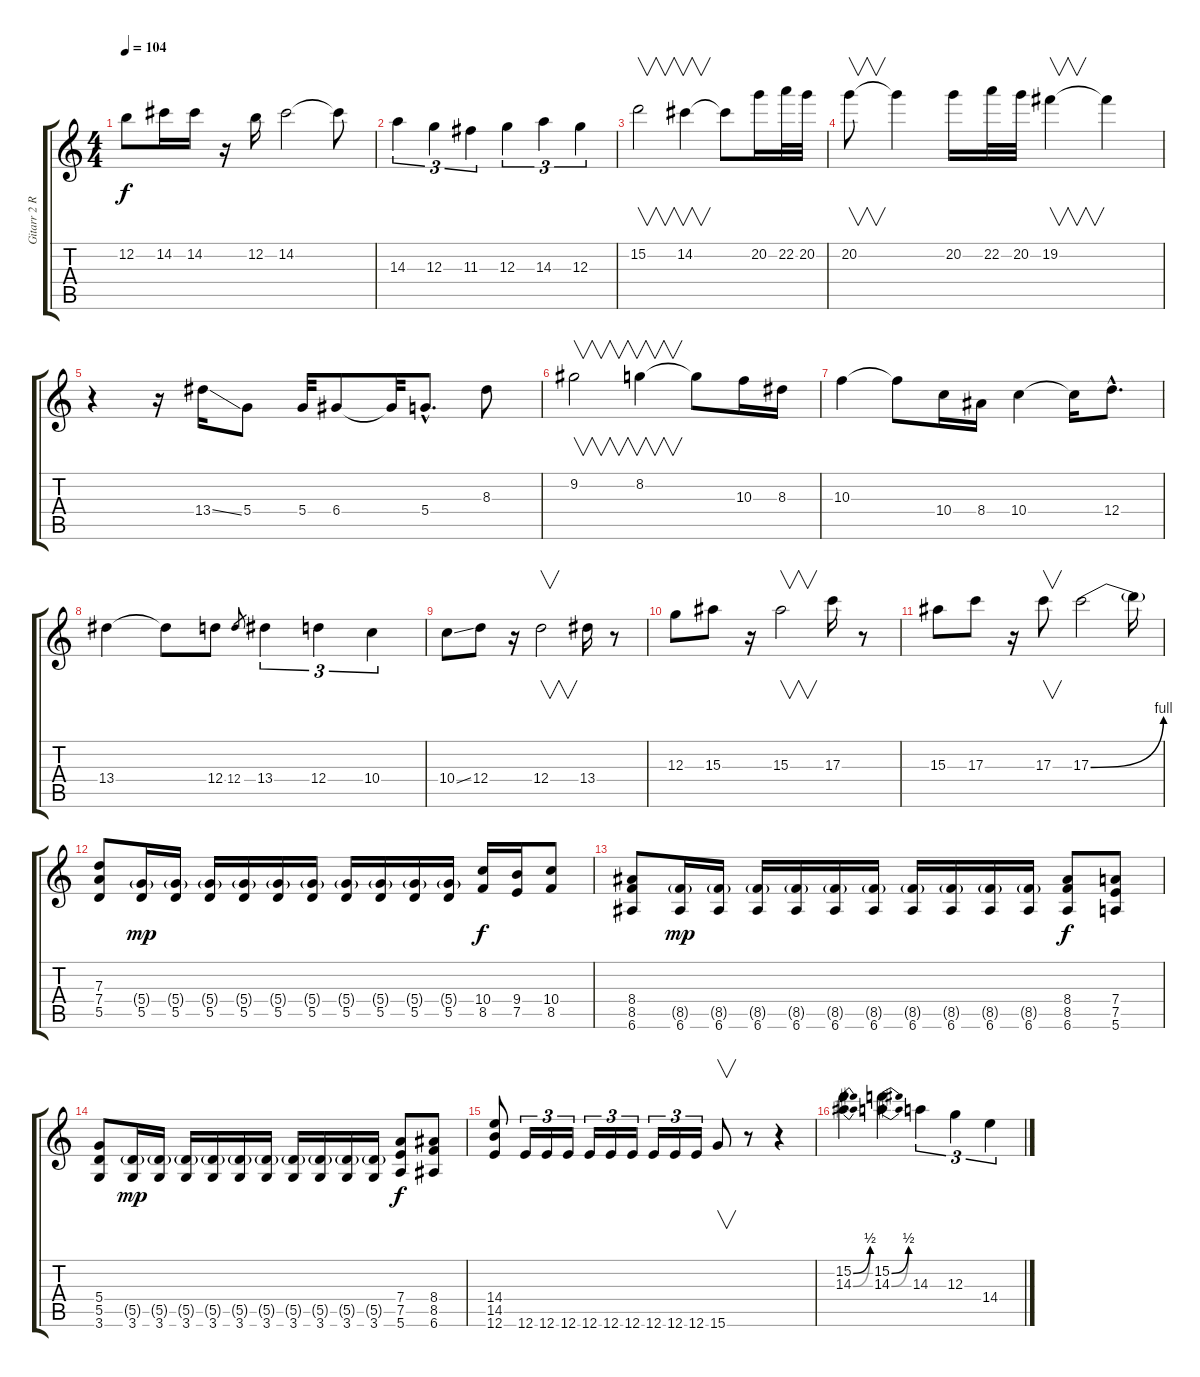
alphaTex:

\track ("Gitarr 2 Rytm/Solo" "Gitarr 2 R") {instrument distortionguitar}
\staff {score tabs}
\tuning (E4 B3 G3 D3 A2 E2) {hide}
\ts (4 4)
\tempo 104
\clef g2
\ks c
12.2.8{dy f} 14.2.16 14.2.16 r.16 12.2.16 14.2.2 14.2{t}.8 |
14.3.4{tu (3 2)} 12.3.4{tu (3 2)} 11.3.4{tu (3 2)} 12.3.4{tu (3 2)} 14.3.4{tu (3 2)} 12.3.4{tu (3 2)} |
15.2.2{v} 14.2.4{v} 14.2{t}.8 20.2.16 22.2.32 20.2.32 |
20.2.8{v} 20.2{t}.4 20.2.16 22.2.32 20.2.32 19.2.4{v} 19.2{t}.4 |
r.4 r.16 13.4{ss}.16 5.4.8 5.4.32 6.4.8 6.4{t}.32 5.4{hac}.8{d} 8.3.8 |
9.2.2{v} 8.2.4{v} 8.2{t}.8 10.3.16 8.3.16 |
10.3.4 10.3{t}.8 10.4.16 8.4.16 10.4.4 10.4{t}.16 12.4{hac}.8{d} |
13.4.4 13.4{t}.8 12.4.8 12.4.8{gr} 13.4.4{tu (3 2)} 12.4.4{tu (3 2)} 10.4.4{tu (3 2)} |
10.4{ss}.8 12.4.8 r.16 12.4.2{v} 13.4.16 r.8 |
12.3.8 15.3.8 r.16 15.3.2{v} 17.3.16 r.8 |
15.3.8 17.3.8 r.16 17.3.8{v} 17.3{be (bend 0 0 60 4)}.2 17.3{t}.16 |
(7.3 7.4 5.5).8 (5.4{g} 5.5).16{dy mp} (5.4{g} 5.5).16 (5.4{g} 5.5).16 (5.4{g} 5.5).16 (5.4{g} 5.5).16 (5.4{g} 5.5).16 (5.4{g} 5.5).16 (5.4{g} 5.5).16 (5.4{g} 5.5).16 (5.4{g} 5.5).16 (10.4 8.5).16{dy f} (9.4 7.5).16 (10.4 8.5).8 |
(8.4 8.5 6.6).8 (8.5{g} 6.6).16{dy mp} (8.5{g} 6.6).16 (8.5{g} 6.6).16 (8.5{g} 6.6).16 (8.5{g} 6.6).16 (8.5{g} 6.6).16 (8.5{g} 6.6).16 (8.5{g} 6.6).16 (8.5{g} 6.6).16 (8.5{g} 6.6).16 (8.4 8.5 6.6).8{dy f} (7.4 7.5 5.6).8 |
(5.4 5.5 3.6).8 (5.5{g} 3.6).16{dy mp} (5.5{g} 3.6).16 (5.5{g} 3.6).16 (5.5{g} 3.6).16 (5.5{g} 3.6).16 (5.5{g} 3.6).16 (5.5{g} 3.6).16 (5.5{g} 3.6).16 (5.5{g} 3.6).16 (5.5{g} 3.6).16 (7.4 7.5 5.6).8{dy f} (8.4 8.5 6.6).8 |
(14.4 14.5 12.6).8 12.6.16{tu (3 2)} 12.6.16{tu (3 2)} 12.6.16{tu (3 2)} 12.6.16{tu (3 2)} 12.6.16{tu (3 2)} 12.6.16{tu (3 2)} 12.6.16{tu (3 2)} 12.6.16{tu (3 2)} 12.6.16{tu (3 2)} 15.6.8{v} r.8 r.4 |
(15.2{be (bend 0 0 60 2)} 14.3{be (bend 0 0 60 2)}).4 (15.2{be (bend 0 0 60 2)} 14.3{be (bend 0 0 60 2)}).4 14.3.4{tu (3 2)} 12.3.4{tu (3 2)} 14.4.4{tu (3 2)}
